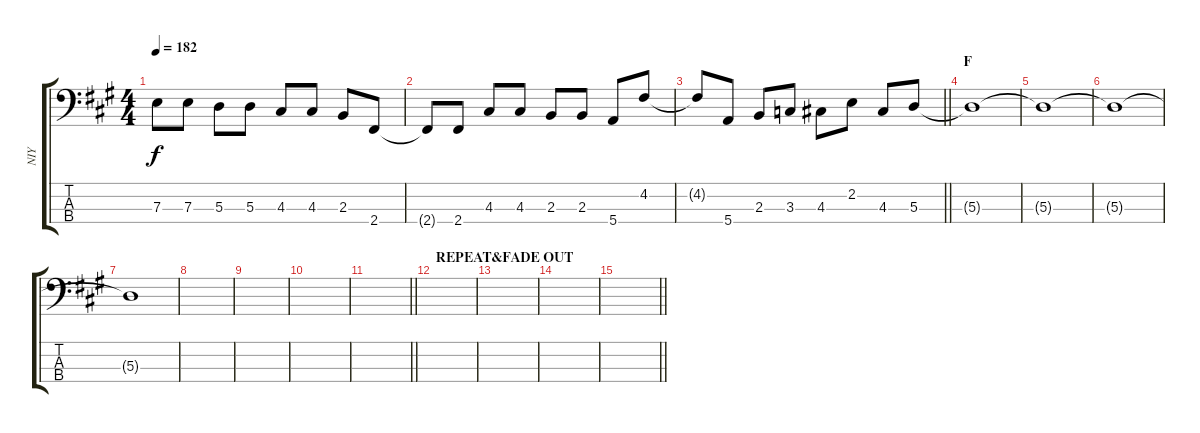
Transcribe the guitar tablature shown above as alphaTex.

\track ("NIY" "NIY") {instrument electricbasspick}
\staff {score tabs}
\tuning (G2 D2 A1 E1) {hide}
\ts (4 4)
\tempo 182
\clef f4
\ks a
7.3{t}.8{dy f} 7.3.8 5.3.8 5.3.8 4.3.8 4.3.8 2.3.8 2.4.8 |
2.4{t}.8 2.4.8 4.3.8 4.3.8 2.3.8 2.3.8 5.4.8 4.2.8 |
\barLineRight lightlight
4.2{t}.8 5.4.8 2.3.8 3.3.8 4.3.8 2.2.8 4.3.8 5.3.8 |
\section ("" "F")
5.3{t}.1 |
5.3{t}.1 |
5.3{t}.1 |
5.3{t}.1 |
|
|
|
\barLineRight lightlight
|
\section ("" "REPEAT&FADE OUT")
|
|
|
\barLineRight lightlight
